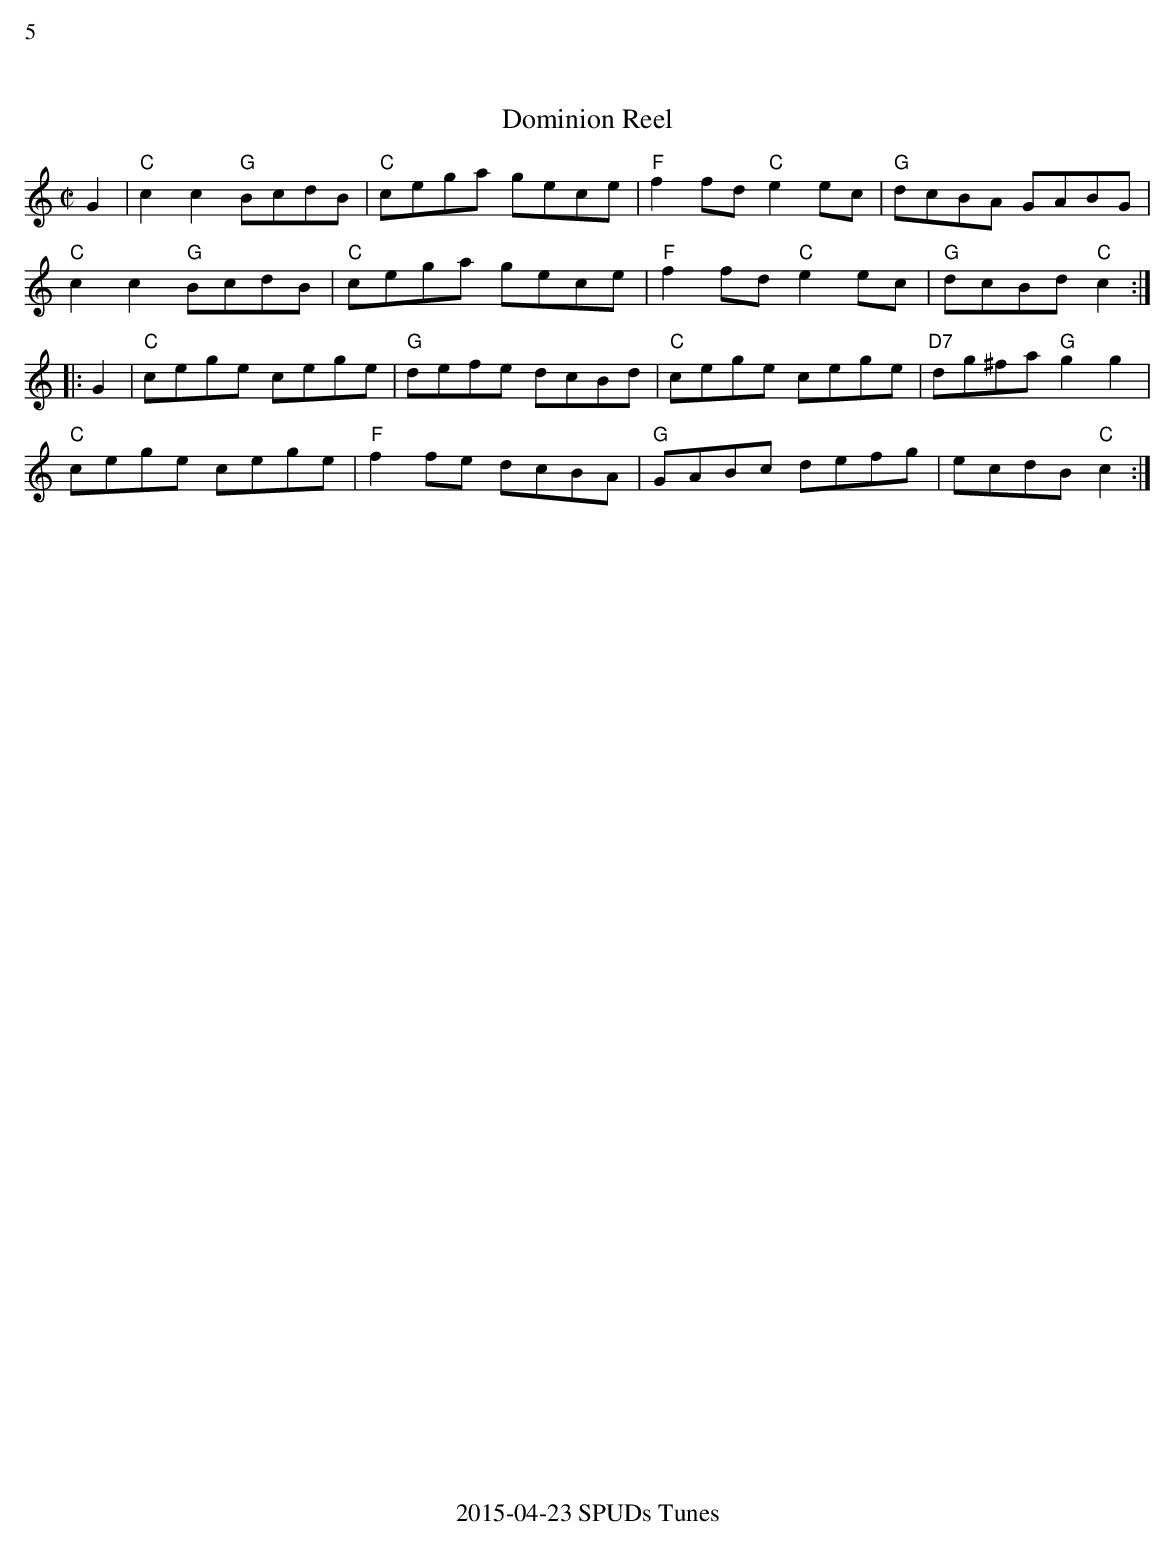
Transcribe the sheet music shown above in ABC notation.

X:1
%%text 5
T:Dominion Reel
L:1/8
M:C|
K:C
G2 | "C"c2 c2 "G"BcdB | "C"cega gece | "F"f2 fd "C" e2ec | "G" dcBA GABG|
"C"c2 c2 "G"BcdB | "C"cega gece | "F"f2 fd "C" e2ec | "G" dcBd "C"c2:|
|:G2 | "C"cege cege | "G" defe dcBd| "C"cege cege | "D7"dg^fa "G"g2g2|
 "C"cege cege | "F" f2 fe dcBA| "G"GABc defg | ecdB "C"c2:|
